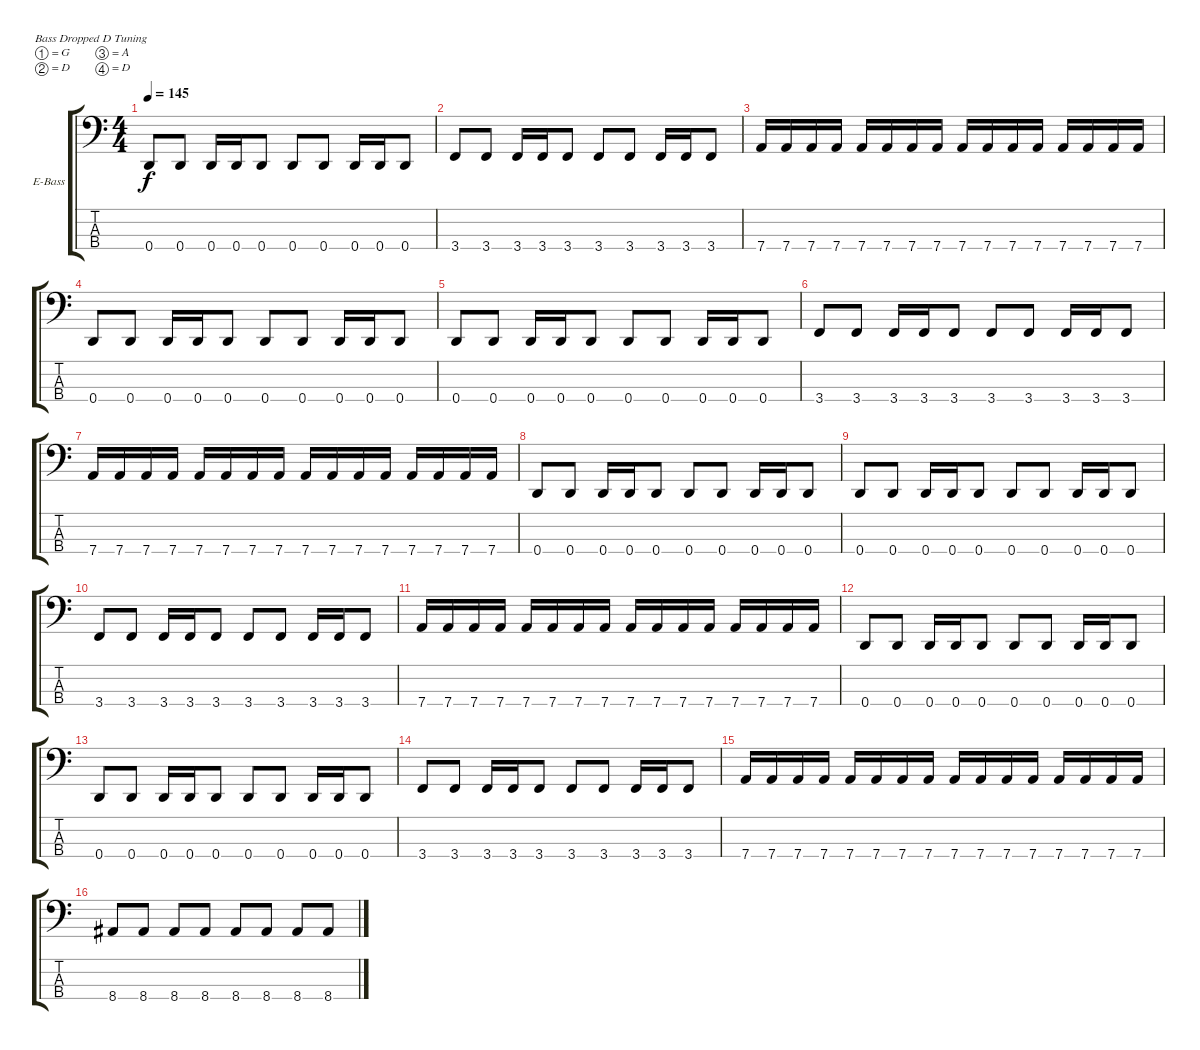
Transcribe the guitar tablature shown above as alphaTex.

\bracketExtendMode groupsimilarinstruments
\firstSystemTrackNameOrientation horizontal
\otherSystemsTrackNameOrientation horizontal
\track ("Spur 3" "E-Bass") {instrument electricbassfinger}
\staff {score tabs}
\tuning (G2 D2 A1 D1)
\ts (4 4)
\tempo 145
\clef f4
\ks c
0.4.8{dy f} 0.4.8 0.4.16 0.4.16 0.4.8 0.4.8 0.4.8 0.4.16 0.4.16 0.4.8 |
3.4.8 3.4.8 3.4.16 3.4.16 3.4.8 3.4.8 3.4.8 3.4.16 3.4.16 3.4.8 |
7.4.16 7.4.16 7.4.16 7.4.16 7.4.16 7.4.16 7.4.16 7.4.16 7.4.16 7.4.16 7.4.16 7.4.16 7.4.16 7.4.16 7.4.16 7.4.16 |
0.4.8 0.4.8 0.4.16 0.4.16 0.4.8 0.4.8 0.4.8 0.4.16 0.4.16 0.4.8 |
0.4.8 0.4.8 0.4.16 0.4.16 0.4.8 0.4.8 0.4.8 0.4.16 0.4.16 0.4.8 |
3.4.8 3.4.8 3.4.16 3.4.16 3.4.8 3.4.8 3.4.8 3.4.16 3.4.16 3.4.8 |
7.4.16 7.4.16 7.4.16 7.4.16 7.4.16 7.4.16 7.4.16 7.4.16 7.4.16 7.4.16 7.4.16 7.4.16 7.4.16 7.4.16 7.4.16 7.4.16 |
0.4.8 0.4.8 0.4.16 0.4.16 0.4.8 0.4.8 0.4.8 0.4.16 0.4.16 0.4.8 |
0.4.8 0.4.8 0.4.16 0.4.16 0.4.8 0.4.8 0.4.8 0.4.16 0.4.16 0.4.8 |
3.4.8 3.4.8 3.4.16 3.4.16 3.4.8 3.4.8 3.4.8 3.4.16 3.4.16 3.4.8 |
7.4.16 7.4.16 7.4.16 7.4.16 7.4.16 7.4.16 7.4.16 7.4.16 7.4.16 7.4.16 7.4.16 7.4.16 7.4.16 7.4.16 7.4.16 7.4.16 |
0.4.8 0.4.8 0.4.16 0.4.16 0.4.8 0.4.8 0.4.8 0.4.16 0.4.16 0.4.8 |
0.4.8 0.4.8 0.4.16 0.4.16 0.4.8 0.4.8 0.4.8 0.4.16 0.4.16 0.4.8 |
3.4.8 3.4.8 3.4.16 3.4.16 3.4.8 3.4.8 3.4.8 3.4.16 3.4.16 3.4.8 |
7.4.16 7.4.16 7.4.16 7.4.16 7.4.16 7.4.16 7.4.16 7.4.16 7.4.16 7.4.16 7.4.16 7.4.16 7.4.16 7.4.16 7.4.16 7.4.16 |
8.4.8 8.4.8 8.4.8 8.4.8 8.4.8 8.4.8 8.4.8 8.4.8
